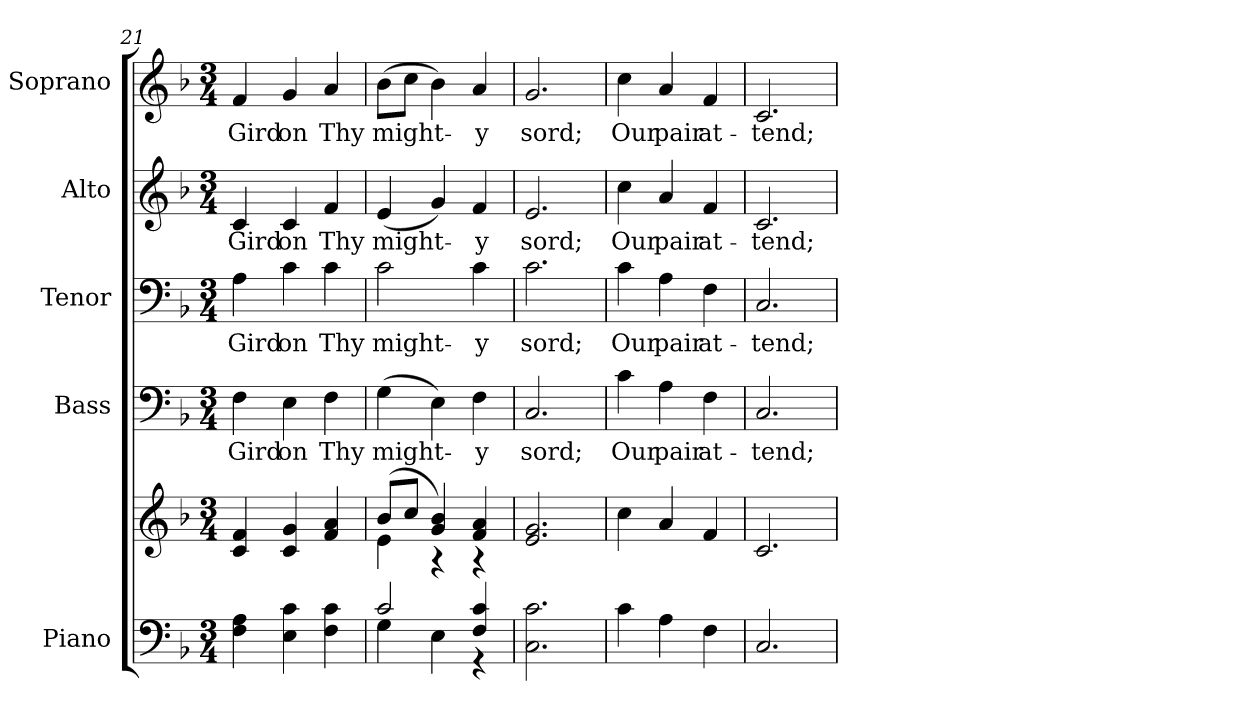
**kern	**kern	**kern	**text	**kern	**text	**kern	**text	**kern	**text
*part5	*part5	*part4	*part4	*part3	*part3	*part2	*part2	*part1	*part1
*staff6	*staff5	*staff4	*staff4	*staff3	*staff3	*staff2	*staff2	*staff1	*staff1
*I"Piano	*	*I"Bass	*	*I"Tenor	*	*I"Alto	*	*I"Soprano	*
*I'Pno.	*	*I'B.	*	*I'T.	*	*I'A.	*	*I'S.	*
!!LO:PB:g=z
*clefF4	*clefG2	*clefF4	*	*clefF4	*	*clefG2	*	*clefG2	*
*k[b-]	*k[b-]	*k[b-]	*	*k[b-]	*	*k[b-]	*	*k[b-]	*
*F:	*F:	*F:	*	*F:	*	*F:	*	*F:	*
*M3/4	*M3/4	*M3/4	*	*M3/4	*	*M3/4	*	*M3/4	*
=21	=21	=21	=21	=21	=21	=21	=21	=21	=21
!	!	!	!LO:LY:b:color=#000000	!	!	!	!	!	!
!	!	!	!	!	!LO:LY:b:color=#000000	!	!	!	!
!	!	!	!	!	!	!	!LO:LY:b:color=#000000	!	!
!	!	!	!	!	!	!	!	!	!LO:LY:b:color=#000000
4Fi\ 4Ai	4ci/ 4fi	4Fi\	Gird	4Ai\	Gird	4ci/	Gird	4fi/	Gird
!	!	!	!LO:LY:b:color=#000000	!	!	!	!	!	!
!	!	!	!	!	!LO:LY:b:color=#000000	!	!	!	!
!	!	!	!	!	!	!	!LO:LY:b:color=#000000	!	!
!	!	!	!	!	!	!	!	!	!LO:LY:b:color=#000000
4Ei\ 4ci	4ci/ 4gi	4Ei\	on	4ci\	on	4ci/	on	4gi/	on
!	!	!	!LO:LY:b:color=#000000	!	!	!	!	!	!
!	!	!	!	!	!LO:LY:b:color=#000000	!	!	!	!
!	!	!	!	!	!	!	!LO:LY:b:color=#000000	!	!
!	!	!	!	!	!	!	!	!	!LO:LY:b:color=#000000
4Fi\ 4ci	4fi/ 4ai	4Fi\	Thy	4ci\	Thy	4fi/	Thy	4ai/	Thy
=22	=22	=22	=22	=22	=22	=22	=22	=22	=22
*^	*^	*	*	*	*	*	*	*	*
!	!	!	!	!	!LO:LY:b:color=#000000	!	!	!	!	!	!
!	!	!	!	!	!	!	!LO:LY:b:color=#000000	!	!	!	!
!	!	!	!	!	!	!	!	!	!LO:LY:b:color=#000000	!	!
!	!	!	!	!	!	!	!	!	!	!	!LO:LY:b:color=#000000
2ci/	4Gi\	(8b-i/L	4ei\	(4Gi\	might-	2ci\	might-	(4ei/	might-	(8b-i\L	might-
.	.	8cci/J	.	.	.	.	.	.	.	8cci\J	.
.	4Ei\	4gi/ 4b-i)	4r	4Ei\)	.	.	.	4gi/)	.	4b-i\)	.
!	!	!	!	!	!LO:LY:b:color=#000000	!	!	!	!	!	!
!	!	!	!	!	!	!	!LO:LY:b:color=#000000	!	!	!	!
!	!	!	!	!	!	!	!	!	!LO:LY:b:color=#000000	!	!
!	!	!	!	!	!	!	!	!	!	!	!LO:LY:b:color=#000000
4Fi/ 4ci	4r	4fi/ 4ai	4r	4Fi\	-y	4ci\	-y	4fi/	-y	4ai/	-y
*v	*v	*	*	*	*	*	*	*	*	*	*
*	*v	*v	*	*	*	*	*	*	*	*
=23	=23	=23	=23	=23	=23	=23	=23	=23	=23
*^	*^	*	*	*	*	*	*	*	*
!	!	!	!	!	!LO:LY:b:color=#000000	!	!	!	!	!	!
*v	*v	*	*	*	*	*	*	*	*	*	*
*	*v	*v	*	*	*	*	*	*	*	*
*^	*^	*	*	*	*	*	*	*	*
!	!	!	!	!	!	!	!LO:LY:b:color=#000000	!	!	!	!
*v	*v	*	*	*	*	*	*	*	*	*	*
*	*v	*v	*	*	*	*	*	*	*	*
*^	*^	*	*	*	*	*	*	*	*
!	!	!	!	!	!	!	!	!	!LO:LY:b:color=#000000	!	!
*v	*v	*	*	*	*	*	*	*	*	*	*
*	*v	*v	*	*	*	*	*	*	*	*
*^	*^	*	*	*	*	*	*	*	*
!	!	!	!	!	!	!	!	!	!	!	!LO:LY:b:color=#000000
*v	*v	*	*	*	*	*	*	*	*	*	*
*	*v	*v	*	*	*	*	*	*	*	*
2.Ci\ 2.ci	2.ei/ 2.gi	2.Ci/	sord;	2.ci\	sord;	2.ei/	sord;	2.gi/	sord;
=24	=24	=24	=24	=24	=24	=24	=24	=24	=24
!	!	!	!LO:LY:b:color=#000000	!	!	!	!	!	!
!	!	!	!	!	!LO:LY:b:color=#000000	!	!	!	!
!	!	!	!	!	!	!	!LO:LY:b:color=#000000	!	!
!	!	!	!	!	!	!	!	!	!LO:LY:b:color=#000000
4ci\	4cci\	4ci\	Our	4ci\	Our	4cci\	Our	4cci\	Our
!	!	!	!LO:LY:b:color=#000000	!	!	!	!	!	!
!	!	!	!	!	!LO:LY:b:color=#000000	!	!	!	!
!	!	!	!	!	!	!	!LO:LY:b:color=#000000	!	!
!	!	!	!	!	!	!	!	!	!LO:LY:b:color=#000000
4Ai\	4ai/	4Ai\	pair	4Ai\	pair	4ai/	pair	4ai/	pair
!	!	!	!LO:LY:b:color=#000000	!	!	!	!	!	!
!	!	!	!	!	!LO:LY:b:color=#000000	!	!	!	!
!	!	!	!	!	!	!	!LO:LY:b:color=#000000	!	!
!	!	!	!	!	!	!	!	!	!LO:LY:b:color=#000000
4Fi\	4fi/	4Fi\	at-	4Fi\	at-	4fi/	at-	4fi/	at-
!!LO:PB:g=z
=25	=25	=25	=25	=25	=25	=25	=25	=25	=25
!	!	!	!LO:LY:b:color=#000000	!	!	!	!	!	!
!	!	!	!	!	!LO:LY:b:color=#000000	!	!	!	!
!	!	!	!	!	!	!	!LO:LY:b:color=#000000	!	!
!	!	!	!	!	!	!	!	!	!LO:LY:b:color=#000000
2.Ci/	2.ci/	2.Ci/	-tend;	2.Ci/	-tend;	2.ci/	-tend;	2.ci/	-tend;
=	=	=	=	=	=	=	=	=	=
*-	*-	*-	*-	*-	*-	*-	*-	*-	*-
